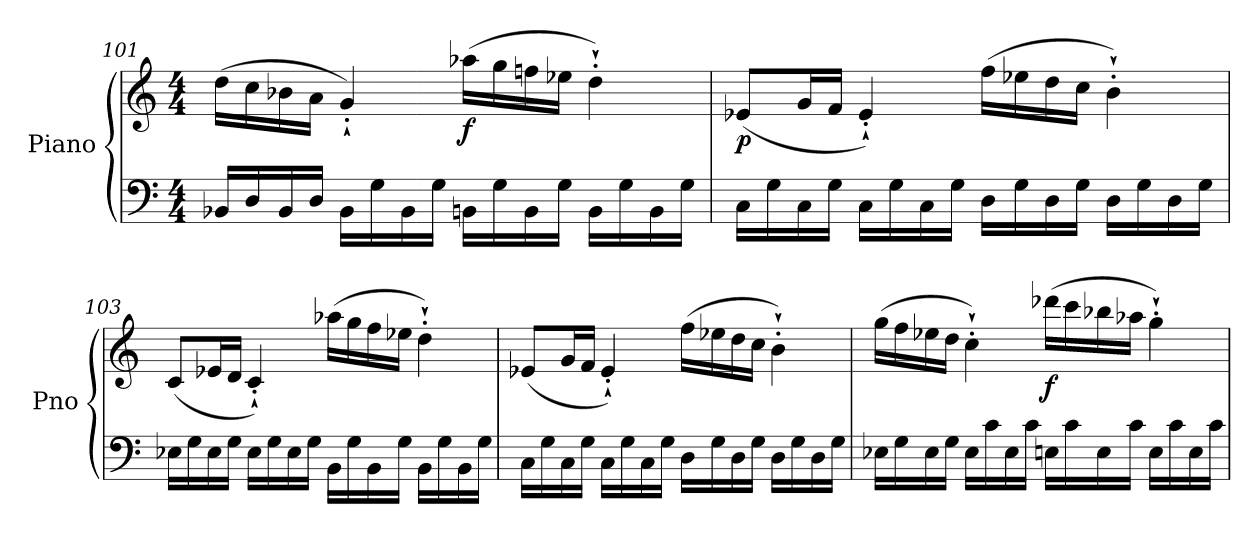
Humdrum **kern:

**kern	**kern	**dynam
*part1	*part1	*part1
*staff2	*staff1	*staff1/2
*I"Piano	*	*
*I'Pno	*	*
*clefF4	*clefG2	*
*k[]	*k[]	*
*M4/4	*M4/4	*
=101	=101	=101
16BB-X/LL	(16dd\LL	.
16D/	16cc\	.
16BB-/	16b-X\	.
16D/JJ	16a\JJ	.
16BB-\LL	4g`'/)	.
16G\	.	.
16BB-\	.	.
16G\JJ	.	.
!	!	!LO:DY:b
16BBn\LL	(16aa-X\LL	f
16G\	16gg\	.
16BB\	16ffn\	.
16G\JJ	16ee-X\JJ	.
16BB\LL	4dd`'\)	.
16G\	.	.
16BB\	.	.
16G\JJ	.	.
!!LO:LB:g=z
=102	=102	=102
!	!	!LO:DY:b
16C\LL	(8e-X/L	p
16G\	.	.
16C\	16g/L	.
16G\JJ	16f/JJ	.
16C\LL	4e-`'/)	.
16G\	.	.
16C\	.	.
16G\JJ	.	.
16D\LL	(16ff\LL	.
16G\	16ee-X\	.
16D\	16dd\	.
16G\JJ	16cc\JJ	.
16D\LL	4b`'\)	.
16G\	.	.
16D\	.	.
16G\JJ	.	.
=103	=103	=103
16E-X\LL	(8c/L	.
16G\	.	.
16E-\	16e-X/L	.
16G\JJ	16d/JJ	.
16E-\LL	4c`'/)	.
16G\	.	.
16E-\	.	.
16G\JJ	.	.
16BB\LL	(16aa-X\LL	.
16G\	16gg\	.
16BB\	16ff\	.
16G\JJ	16ee-X\JJ	.
16BB\LL	4dd`'\)	.
16G\	.	.
16BB\	.	.
16G\JJ	.	.
=104	=104	=104
!	!	!LO:DY:b
16C\LL	(8e-X/L	other-dynamics
16G\	.	.
16C\	16g/L	.
16G\JJ	16f/JJ	.
16C\LL	4e-`'/)	.
16G\	.	.
16C\	.	.
16G\JJ	.	.
16D\LL	(16ff\LL	.
16G\	16ee-X\	.
16D\	16dd\	.
16G\JJ	16cc\JJ	.
16D\LL	4b`'\)	.
16G\	.	.
16D\	.	.
16G\JJ	.	.
!!LO:LB:g=z
=105	=105	=105
16E-X\LL	(16gg\LL	.
16G\	16ff\	.
16E-\	16ee-X\	.
16G\JJ	16dd\JJ	.
16E-\LL	4cc`'\)	.
16c\	.	.
16E-\	.	.
16c\JJ	.	.
!	!	!LO:DY:b
16En\LL	(16ddd-X\LL	f
16c\	16ccc\	.
16E\	16bb-X\	.
16c\JJ	16aa-X\JJ	.
16E\LL	4gg`'\)	.
16c\	.	.
16E\	.	.
16c\JJ	.	.
=	=	=
*-	*-	*-
